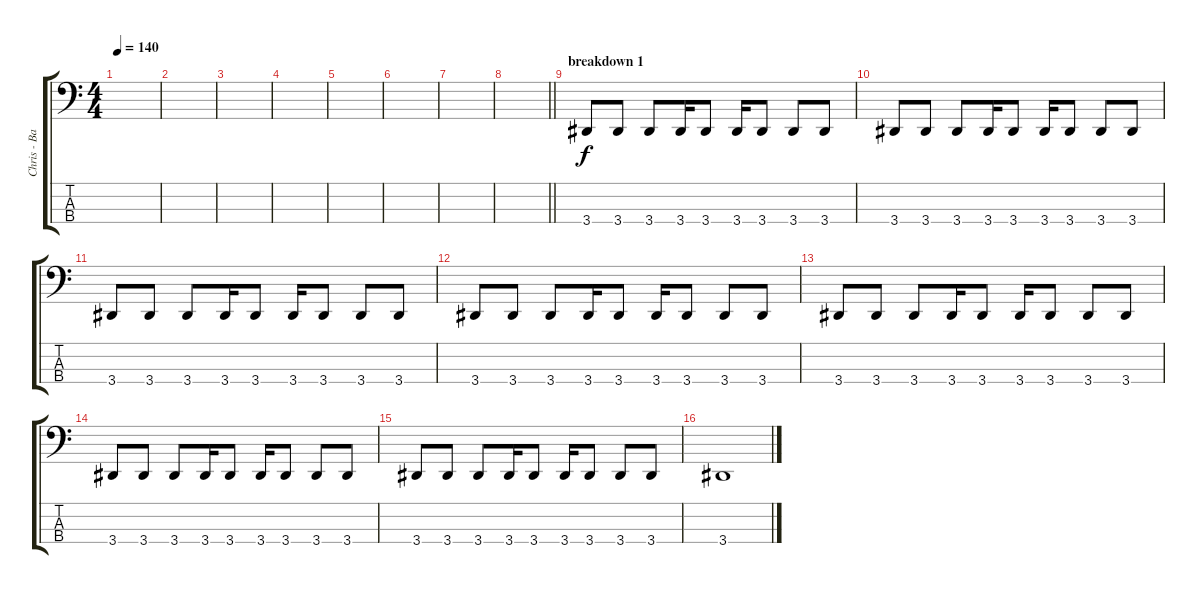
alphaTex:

\track ("Chris - Bass" "Chris - Ba") {instrument electricbassfinger}
\staff {score tabs}
\tuning (F2 C2 G1 C1) {hide}
\ts (4 4)
\tempo 140
\clef f4
\ks c
|
|
|
|
|
|
|
\barLineRight lightlight
|
\section ("" "breakdown 1")
3.4.8 3.4.8 3.4.8 3.4.16 3.4.8 3.4.16 3.4.8 3.4.8 3.4.8 |
3.4.8 3.4.8 3.4.8 3.4.16 3.4.8 3.4.16 3.4.8 3.4.8 3.4.8 |
3.4.8 3.4.8 3.4.8 3.4.16 3.4.8 3.4.16 3.4.8 3.4.8 3.4.8 |
3.4.8 3.4.8 3.4.8 3.4.16 3.4.8 3.4.16 3.4.8 3.4.8 3.4.8 |
3.4.8 3.4.8 3.4.8 3.4.16 3.4.8 3.4.16 3.4.8 3.4.8 3.4.8 |
3.4.8 3.4.8 3.4.8 3.4.16 3.4.8 3.4.16 3.4.8 3.4.8 3.4.8 |
3.4.8 3.4.8 3.4.8 3.4.16 3.4.8 3.4.16 3.4.8 3.4.8 3.4.8 |
3.4.1
